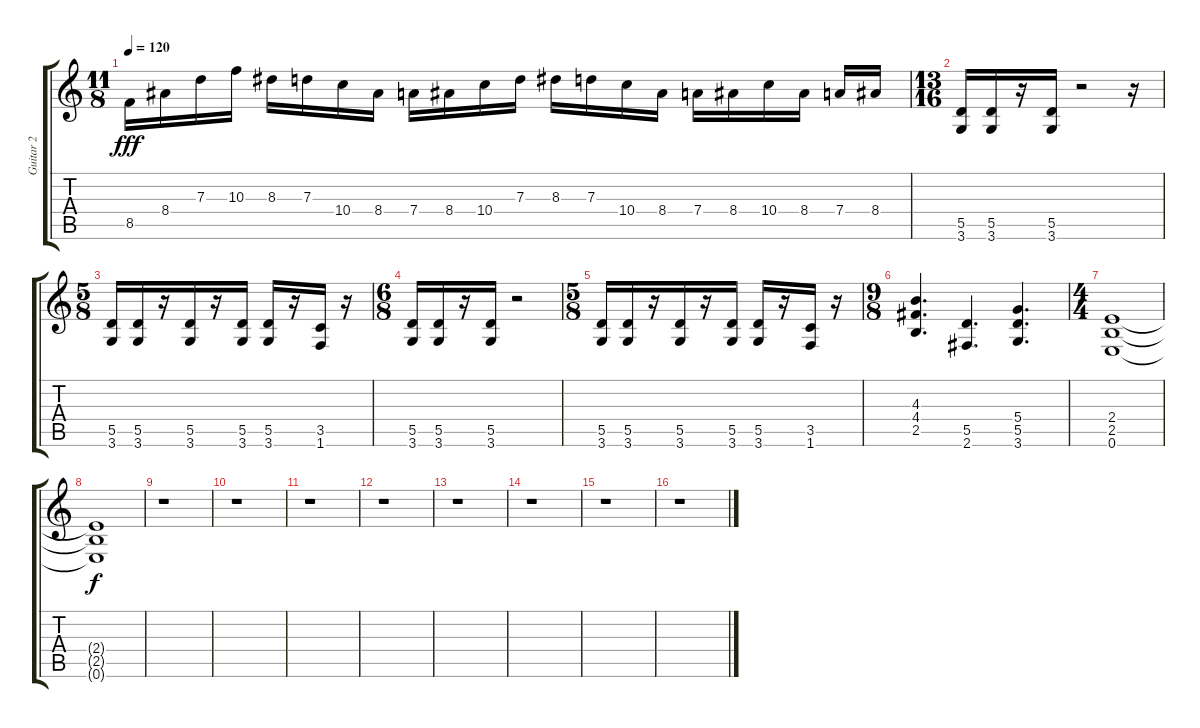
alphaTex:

\track ("Guitar 2" "Guitar 2") {instrument distortionguitar}
\staff {score tabs}
\tuning (E4 B3 G3 D3 A2 E2) {hide}
\ts (11 8)
\tempo 120
\clef g2
\ks c
8.5.16{dy fff} 8.4.16 7.3.16 10.3.16 8.3.16 7.3.16 10.4.16 8.4.16 7.4.16 8.4.16 10.4.16 7.3.16 8.3.16 7.3.16 10.4.16 8.4.16 7.4.16 8.4.16 10.4.16 8.4.16 7.4.16 8.4.16 |
\ts (13 16)
(5.5 3.6).16 (5.5 3.6).16 r.16 (5.5 3.6).16 r.2 r.16 |
\ts (5 8)
(5.5 3.6).16 (5.5 3.6).16 r.16 (5.5 3.6).16 r.16 (5.5 3.6).16 (5.5 3.6).16 r.16 (3.5 1.6).16 r.16 |
\ts (6 8)
(5.5 3.6).16 (5.5 3.6).16 r.16 (5.5 3.6).16 r.2 |
\ts (5 8)
(5.5 3.6).16 (5.5 3.6).16 r.16 (5.5 3.6).16 r.16 (5.5 3.6).16 (5.5 3.6).16 r.16 (3.5 1.6).16 r.16 |
\ts (9 8)
(4.3 4.4 2.5).4{d} (5.5 2.6).4{d} (5.4 5.5 3.6).4{d} |
\ts (4 4)
(2.4 2.5 0.6).1 |
(2.4{t} 2.5{t} 0.6{t}).1{dy f} |
r.1 |
r.1 |
r.1 |
r.1 |
r.1 |
r.1 |
r.1 |
r.1
